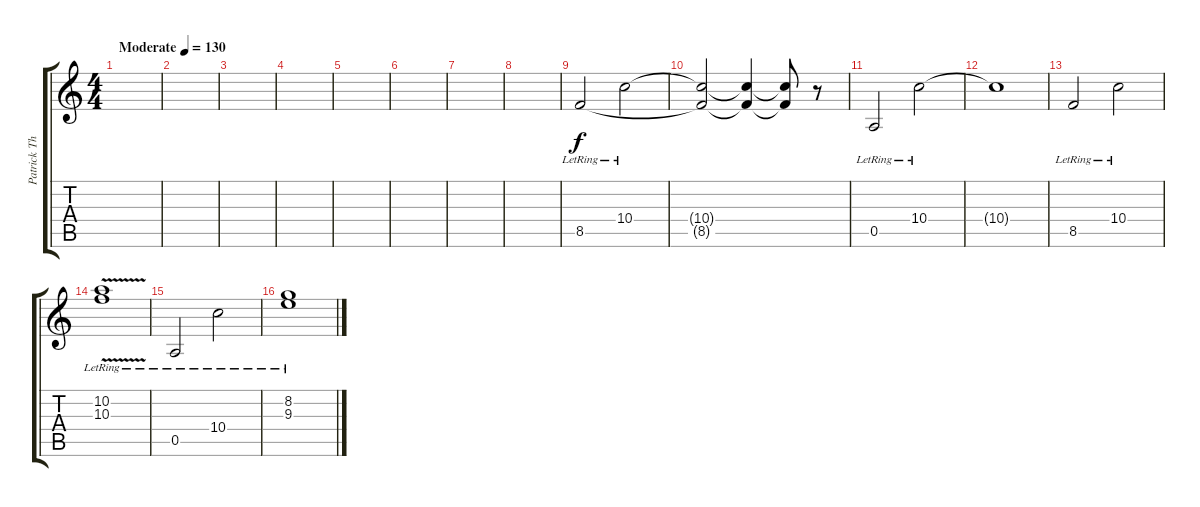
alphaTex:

\track ("Patrick Thompson - Lead Guitar" "Patrick Th") {instrument distortionguitar}
\staff {score tabs}
\tuning (E4 B3 G3 D3 A2 D2) {hide}
\ts (4 4)
\tempo (130 "Moderate")
\clef g2
\ks c
|
|
|
|
|
|
|
|
8.5{lr}.2 10.4{lr}.2{volume 7 beam Down} |
(10.4{t} 8.5{t}).2 (10.4{t} 8.5{t}).4 (10.4{t} 8.5{t}).8 r.8{volume 11} |
0.5{lr}.2 10.4{lr}.2 |
10.4{t}.1 |
8.5{lr}.2 10.4{lr}.2 |
(10.2{v lr} 10.3{lr}).1{volume 8} |
0.5{lr}.2{volume 11} 10.4{lr}.2 |
(8.2{lr} 9.3{lr}).1{volume 8}
